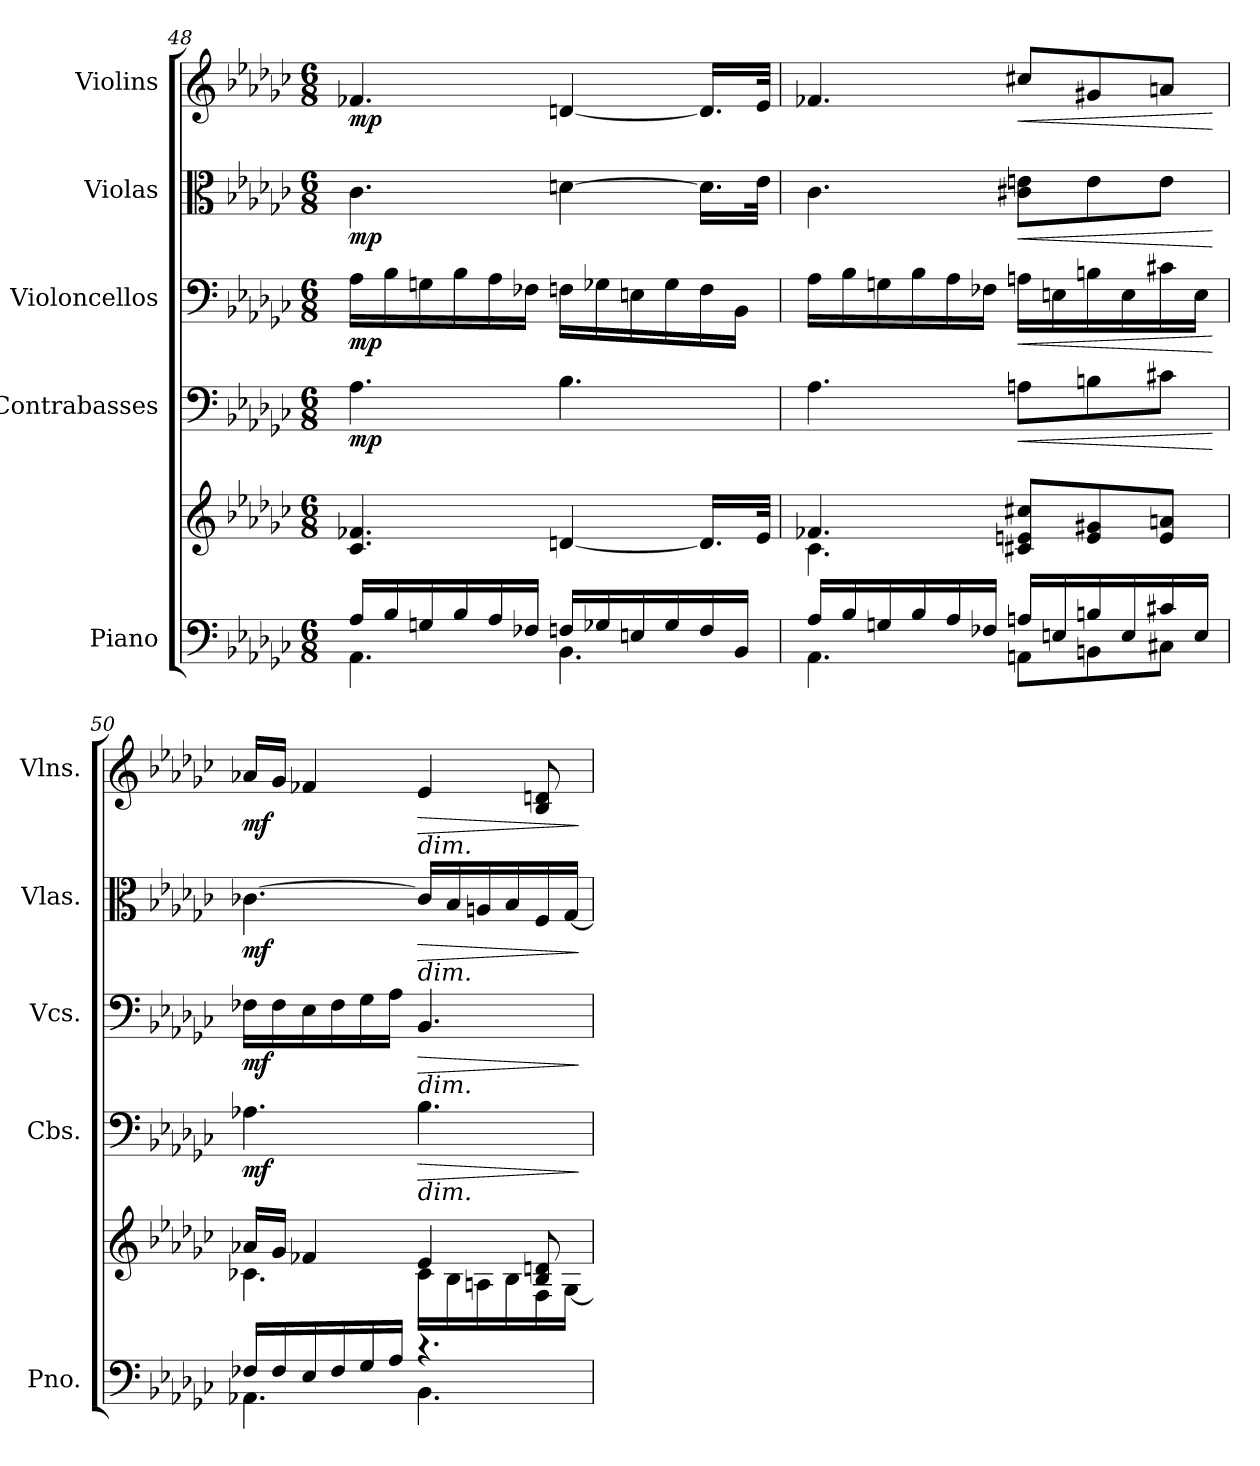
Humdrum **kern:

**kern	**kern	**kern	**dynam	**kern	**dynam	**kern	**dynam	**kern	**dynam
*part5	*part5	*part4	*part4	*part3	*part3	*part2	*part2	*part1	*part1
*staff6	*staff5	*staff4	*staff4	*staff3	*staff3	*staff2	*staff2	*staff1	*staff1
*I"Piano	*	*I"Contrabasses	*	*I"Violoncellos	*	*I"Violas	*	*I"Violins	*
*I'Pno.	*	*I'Cbs.	*	*I'Vcs.	*	*I'Vlas.	*	*I'Vlns.	*
*clefF4	*clefG2	*clefF4	*	*clefF4	*	*clefC3	*	*clefG2	*
*	*	*ITrd7c12	*	*	*	*	*	*	*
*k[b-e-a-d-g-c-]	*k[b-e-a-d-g-c-]	*k[b-e-a-d-g-c-]	*	*k[b-e-a-d-g-c-]	*	*k[b-e-a-d-g-c-]	*	*k[b-e-a-d-g-c-]	*
*M6/8	*M6/8	*M6/8	*	*M6/8	*	*M6/8	*	*M6/8	*
=48	=48	=48	=48	=48	=48	=48	=48	=48	=48
*^	*	*	*	*	*	*	*	*	*
!	!	!	!	!LO:DY:b	!	!LO:DY:b	!	!LO:DY:b	!	!LO:DY:b
16A-/LL	4.AA-\	4.c-/ 4.f-X/	4.AA-\	mp	16A-\LL	mp	4.c-\	mp	4.f-X/	mp
16B-/	.	.	.	.	16B-\	.	.	.	.	.
16Gn/	.	.	.	.	16Gn\	.	.	.	.	.
16B-/	.	.	.	.	16B-\	.	.	.	.	.
16A-/	.	.	.	.	16A-\	.	.	.	.	.
16F-X/JJ	.	.	.	.	16F-X\JJ	.	.	.	.	.
16Fn/LL	4.BB-\	[4dn/	4.BB-\	.	16Fn\LL	.	[4dn\	.	[4dn/	.
16G-X/	.	.	.	.	16G-X\	.	.	.	.	.
16En/	.	.	.	.	16En\	.	.	.	.	.
16G-/	.	.	.	.	16G-\	.	.	.	.	.
16F/	.	16.d/LL]	.	.	16F\	.	16.d\LL]	.	16.d/LL]	.
16BB-/JJ	.	.	.	.	16BB-\JJ	.	.	.	.	.
.	.	32e-/JJk	.	.	.	.	32e-\JJk	.	32e-/JJk	.
=49	=49	=49	=49	=49	=49	=49	=49	=49	=49	=49
*	*	*^	*	*	*	*	*	*	*	*
16A-/LL	4.AA-\	4.f-X/	4.c-\	4.AA-\	.	16A-\LL	.	4.c-\	.	4.f-X/	.
16B-/	.	.	.	.	.	16B-\	.	.	.	.	.
16Gn/	.	.	.	.	.	16Gn\	.	.	.	.	.
16B-/	.	.	.	.	.	16B-\	.	.	.	.	.
16A-/	.	.	.	.	.	16A-\	.	.	.	.	.
16F-X/JJ	.	.	.	.	.	16F-X\JJ	.	.	.	.	.
!	!	!	!	!	!LO:HP:b	!	!LO:HP:b	!	!LO:HP:b	!	!LO:HP:b
16An/LL	8AAn\L	8c#X/ 8en/ 8cc#X/L	4.ryy	8AAn\L	<	16An\LL	<	8c#X\ 8en\L	<	8cc#X/L	<
16En/	.	.	.	.	.	16En\	.	.	.	.	.
16Bn/	8BBn\	8e/ 8g#X/	.	8BBn\	.	16Bn\	.	8e\	.	8g#X/	.
16E/	.	.	.	.	.	16E\	.	.	.	.	.
16c#X/	8C#X\J	8e/ 8an/J	.	8C#X\J	.	16c#X\	.	8e\J	.	8an/J	.
16E/JJ	.	.	.	.	.	16E\JJ	.	.	.	.	.
*v	*v	*	*	*	*	*	*	*	*	*	*
*	*v	*v	*	*	*	*	*	*	*	*
.	.	.	[	.	[	.	[	.	[
!!LO:LB:g=z
=50	=50	=50	=50	=50	=50	=50	=50	=50	=50
*^	*^	*	*	*	*	*	*	*	*
!	!	!	!	!	!LO:DY:b	!	!LO:DY:b	!	!LO:DY:b	!	!LO:DY:b
16F-X/LL	4.AA-X\	16a-X/LL	4.c-X\	4.AA-X\	mf	16F-X\LL	mf	[4.c-X\	mf	16a-X/LL	mf
16F-/	.	16g-/JJ	.	.	.	16F-\	.	.	.	16g-/JJ	.
16E-/	.	4f-X/	.	.	.	16E-\	.	.	.	4f-X/	.
16F-/	.	.	.	.	.	16F-\	.	.	.	.	.
16G-/	.	.	.	.	.	16G-\	.	.	.	.	.
16A-/JJ	.	.	.	.	.	16A-\JJ	.	.	.	.	.
!	!	!	!	!	!	!	!	!	!	!LO:TX:b:i:t=dim.	!
!	!	!	!	!	!	!	!	!LO:TX:b:i:t=dim.	!	!	!
!	!	!	!	!	!	!LO:TX:b:i:t=dim.	!	!	!	!	!
!	!	!	!	!LO:TX:b:i:t=dim.	!	!	!	!	!	!	!
!	!	!	!	!	!LO:HP:b	!	!LO:HP:b	!	!LO:HP:b	!	!LO:HP:b
4.r	4.BB-\	4e-/	16c-\LL	4.BB-\	>	4.BB-/	>	16c-/LL]	>	4e-/	>
.	.	.	16B-\	.	.	.	.	16B-/	.	.	.
.	.	.	16An\	.	.	.	.	16An/	.	.	.
.	.	.	16B-\	.	.	.	.	16B-/	.	.	.
.	.	8B-/ 8dn/	16F\	.	.	.	.	16F/	.	8B-/ 8dn/	.
.	.	.	[16G-\JJ	.	.	.	.	[16G-/JJ	.	.	.
*v	*v	*	*	*	*	*	*	*	*	*	*
*	*v	*v	*	*	*	*	*	*	*	*
.	.	.	]	.	]	.	]	.	]
=	=	=	=	=	=	=	=	=	=
*-	*-	*-	*-	*-	*-	*-	*-	*-	*-
